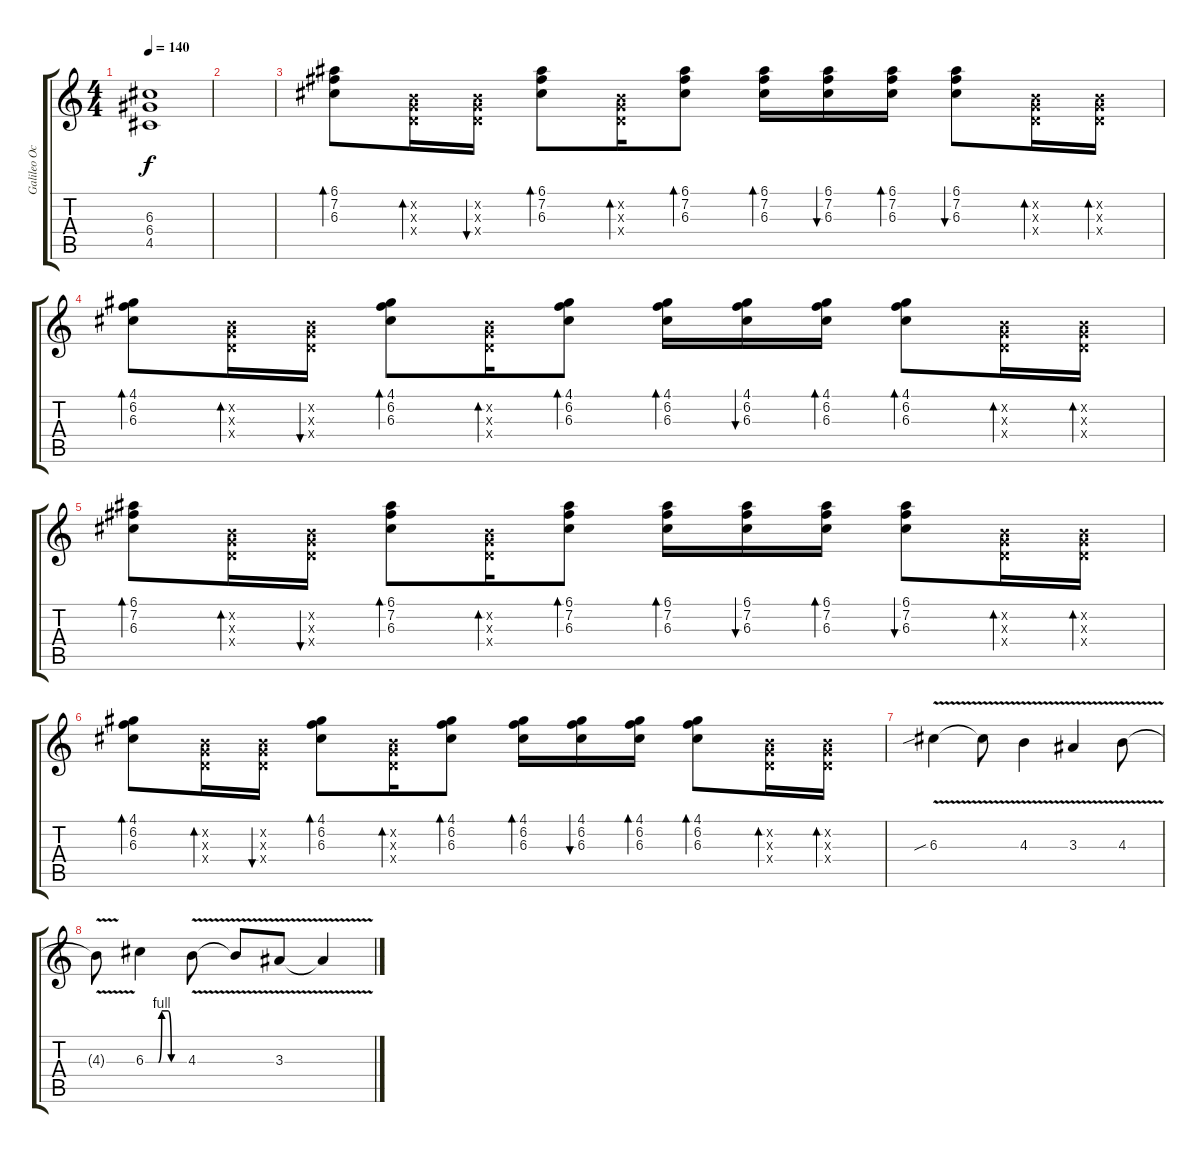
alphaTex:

\track ("Galileo Ochoa" "Galileo Oc") {instrument overdrivenguitar}
\staff {score tabs}
\tuning (E4 B3 G3 D3 A2 E2) {hide}
\ts (4 4)
\tempo 140
\clef g2
\ks c
(6.3{t} 6.4{t} 4.5{t}).1{dy f} |
|
(6.1 7.2 6.3).8{bd 60 volume 13} (0.2{x} 0.3{x} 0.4{x}).16{bd 60} (0.2{x} 0.3{x} 0.4{x}).16{bu 60} (6.1 7.2 6.3).8{bd 60} (0.2{x} 0.3{x} 0.4{x}).16{bd 60} (6.1 7.2 6.3).8{bd 60} (6.1 7.2 6.3).16{bd 60} (6.1 7.2 6.3).16{bu 60} (6.1 7.2 6.3).16{bd 60} (6.1 7.2 6.3).8{bu 60} (0.2{x} 0.3{x} 0.4{x}).16{bd 60} (0.2{x} 0.3{x} 0.4{x}).16{bd 60} |
(4.1 6.2 6.3).8{bd 60} (0.2{x} 0.3{x} 0.4{x}).16{bd 60} (0.2{x} 0.3{x} 0.4{x}).16{bu 60} (4.1 6.2 6.3).8{bd 60} (0.2{x} 0.3{x} 0.4{x}).16{bd 60} (4.1 6.2 6.3).8{bd 60} (4.1 6.2 6.3).16{bd 60} (4.1 6.2 6.3).16{bu 60} (4.1 6.2 6.3).16{bd 60} (4.1 6.2 6.3).8{bd 60} (0.2{x} 0.3{x} 0.4{x}).16{bd 60} (0.2{x} 0.3{x} 0.4{x}).16{bd 60} |
(6.1 7.2 6.3).8{bd 60} (0.2{x} 0.3{x} 0.4{x}).16{bd 60} (0.2{x} 0.3{x} 0.4{x}).16{bu 60} (6.1 7.2 6.3).8{bd 60} (0.2{x} 0.3{x} 0.4{x}).16{bd 60} (6.1 7.2 6.3).8{bd 60} (6.1 7.2 6.3).16{bd 60} (6.1 7.2 6.3).16{bu 60} (6.1 7.2 6.3).16{bd 60} (6.1 7.2 6.3).8{bu 60} (0.2{x} 0.3{x} 0.4{x}).16{bd 60} (0.2{x} 0.3{x} 0.4{x}).16{bd 60} |
(4.1 6.2 6.3).8{bd 60} (0.2{x} 0.3{x} 0.4{x}).16{bd 60} (0.2{x} 0.3{x} 0.4{x}).16{bu 60} (4.1 6.2 6.3).8{bd 60} (0.2{x} 0.3{x} 0.4{x}).16{bd 60} (4.1 6.2 6.3).8{bd 60} (4.1 6.2 6.3).16{bd 60} (4.1 6.2 6.3).16{bu 60} (4.1 6.2 6.3).16{bd 60} (4.1 6.2 6.3).8{bd 60} (0.2{x} 0.3{x} 0.4{x}).16{bd 60} (0.2{x} 0.3{x} 0.4{x}).16{bd 60} |
6.3{v sib}.4{volume 16} 6.3{t}.8 4.3{v}.4 3.3{v}.4 4.3{v}.8 |
4.3{t}.8 6.3{be (custom 0 0 20 0 25 4 35 4 40 0 60 0)}.4 4.3{v}.8 4.3{t}.8 3.3{v}.8 3.3{t}.4
